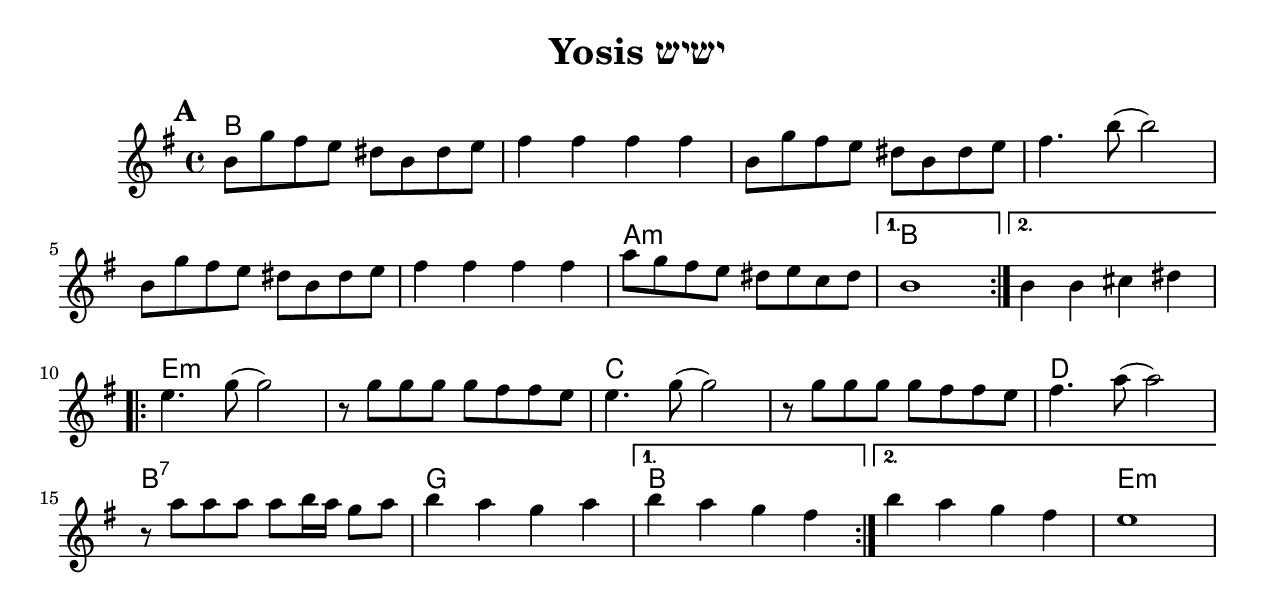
\version "2.18.0"
\include "english.ly"
\paper{
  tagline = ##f
  print-all-headers = ##t
  #(set-paper-size "letter")
}
date = #(strftime "%d-%m-%Y" (localtime (current-time)))

%\markup{ \italic{ " Updated " \date  }  }

%\markup{ Got something to say? }

global = {
  \clef treble
  \key e \minor
  \time 4/4
  \set Score.markFormatter = #format-mark-box-alphabet
}

%#################################### Melody ########################
melody = \relative c'' {
  \global
  %\partial 16*3 a16 d f   %lead in notes

  \repeat volta 2{
    \mark \default
    b8 g' fs e ds b ds e
    fs4 fs fs fs
    b,8 g' fs e ds b ds e
    fs4. b8(b2)|

    b,8 g' fs e ds b ds e
    fs4 fs fs fs
    a8 g fs e ds e c ds

  }
  \alternative { { b1}{ b4 b cs ds} }
  \break

  \repeat volta 2{
    e4. g8(g2)
    r8 g g g g fs fs e|
    e4. g8(g2)
    r8 g g g g fs fs e|

    fs4. a8(a2)
    r8 a a a a b16 a g8 a|
    b4 a g a
  }
  \alternative {
    {

      b4 a g fs
    }
    {
      b4 a g fs
      e1
    }
  }

}
%################################# Lyrics #####################
%\addlyrics{  }
%################################# Chords #######################
harmonies = \chordmode {
  b1*6
  a1:m
  b1*2
  %add progression for 2nd ending
  e1*2:m
  c1*2
  d1
  b1:7
  g1
  b1
  b1
  e1:m


}

\score {
  <<
    \new ChordNames {
      \set chordChanges = ##t
      \harmonies
    }
    \new Staff
    \melody
  >>
  \header{
    title= "Yosis ישיש"
    subtitle=""
    composer= ""
    instrument =""
    arranger= ""
  }
  \layout{indent = 1.0\cm}
  \midi {
    \tempo 4 = 120

    % \midi { }
  }
}
%{
  % more verses:
  \markup{}
  \markup {
  \fill-line {
  \hspace #0.1 % distance from left margin
  \column {
  \line { "1."
  \column {
  ""
  }
  }
  \hspace #0.2 % vertical distance between verses
  \line { "2."
  \column {
  ""
  }
  }
  }
  \hspace #0.1  % horiz. distance between columns
  \column {
  \line { "3."
  \column {
  ""
  }
  }
  \hspace #0.2 % distance between verses
  \line { "4."
  \column {
  ""
  }
  }
  }
  \hspace #0.1 % distance to right margin
  }
  }

%}
